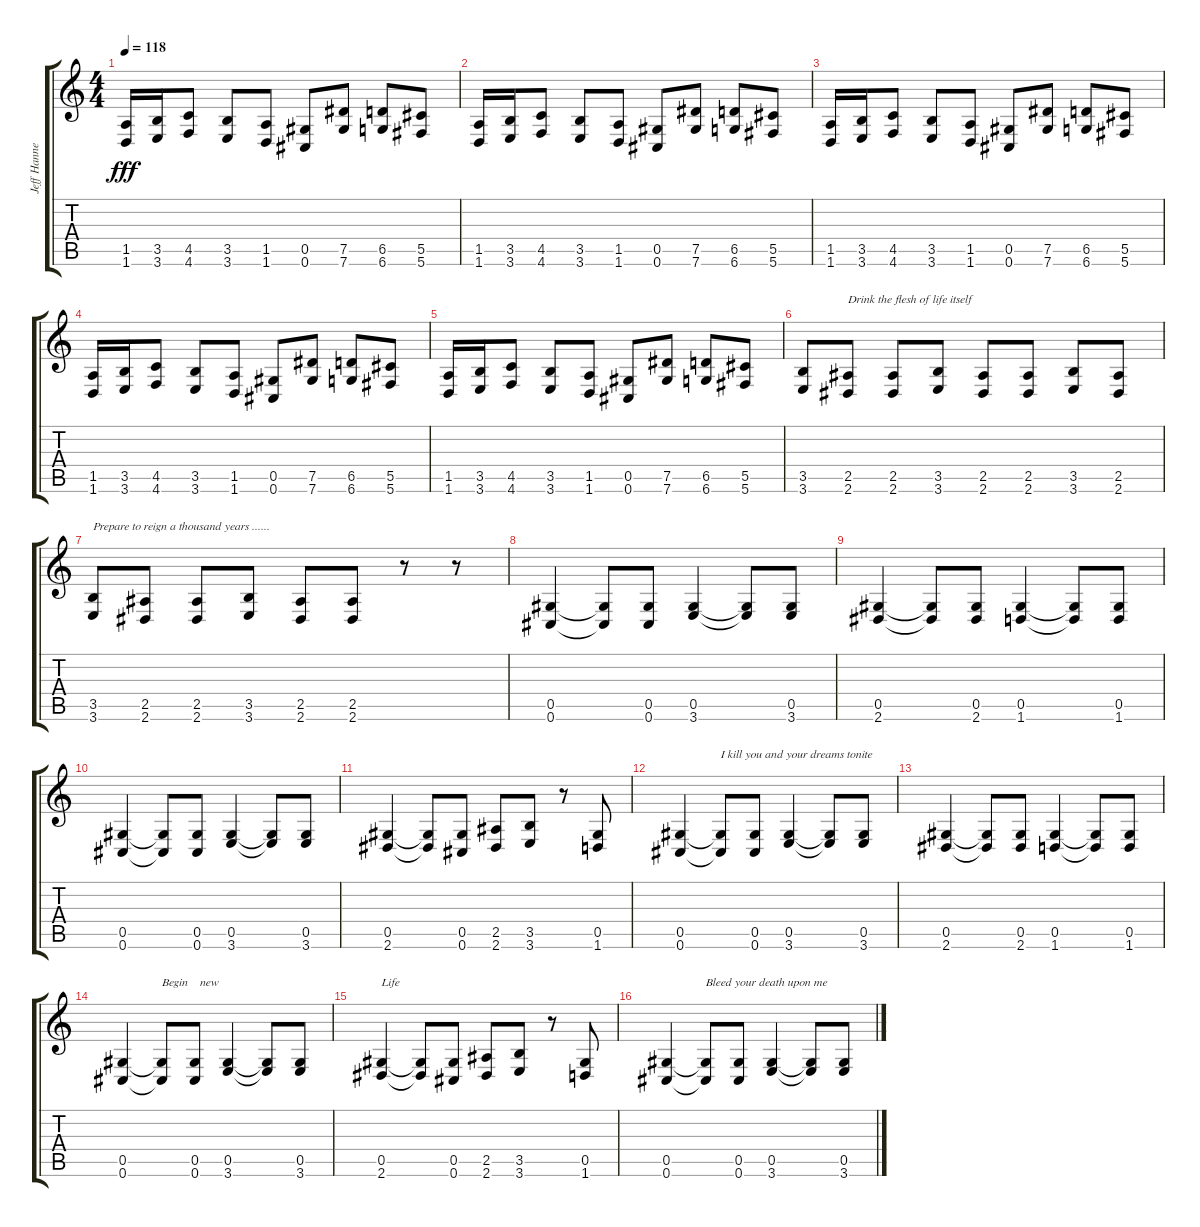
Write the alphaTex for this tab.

\track ("Jeff Hanneman" "Jeff Hanne") {instrument distortionguitar}
\staff {score tabs}
\tuning (Eb4 Bb3 Gb3 Db3 Ab2 Db2) {hide}
\ts (4 4)
\tempo 118
\clef g2
\ks c
(1.5 1.6).16{dy fff} (3.5 3.6).16 (4.5 4.6).8 (3.5 3.6).8 (1.5 1.6).8 (0.5 0.6).8 (7.5 7.6).8 (6.5 6.6).8 (5.5 5.6).8 |
(1.5 1.6).16 (3.5 3.6).16 (4.5 4.6).8 (3.5 3.6).8 (1.5 1.6).8 (0.5 0.6).8 (7.5 7.6).8 (6.5 6.6).8 (5.5 5.6).8 |
(1.5 1.6).16 (3.5 3.6).16 (4.5 4.6).8 (3.5 3.6).8 (1.5 1.6).8 (0.5 0.6).8 (7.5 7.6).8 (6.5 6.6).8 (5.5 5.6).8 |
(1.5 1.6).16 (3.5 3.6).16 (4.5 4.6).8 (3.5 3.6).8 (1.5 1.6).8 (0.5 0.6).8 (7.5 7.6).8 (6.5 6.6).8 (5.5 5.6).8 |
(1.5 1.6).16 (3.5 3.6).16 (4.5 4.6).8 (3.5 3.6).8 (1.5 1.6).8 (0.5 0.6).8 (7.5 7.6).8 (6.5 6.6).8 (5.5 5.6).8 |
(3.5 3.6).8 (2.5 2.6).8{txt "Drink the flesh of life itself"} (2.5 2.6).8 (3.5 3.6).8 (2.5 2.6).8 (2.5 2.6).8 (3.5 3.6).8 (2.5 2.6).8 |
(3.5 3.6).8{txt "Prepare to reign a thousand years ......"} (2.5 2.6).8 (2.5 2.6).8 (3.5 3.6).8 (2.5 2.6).8 (2.5 2.6).8 r.8 r.8 |
(0.5 0.6).4 (0.5{t} 0.6{t}).8 (0.5 0.6).8 (0.5 3.6).4 (0.5{t} 3.6{t}).8 (0.5 3.6).8 |
(0.5 2.6).4 (0.5{t} 2.6{t}).8 (0.5 2.6).8 (0.5 1.6).4 (0.5{t} 1.6{t}).8 (0.5 1.6).8 |
(0.5 0.6).4 (0.5{t} 0.6{t}).8 (0.5 0.6).8 (0.5 3.6).4 (0.5{t} 3.6{t}).8 (0.5 3.6).8 |
(0.5 2.6).4 (0.5{t} 2.6{t}).8 (0.5 0.6).8 (2.5 2.6).8 (3.5 3.6).8 r.8 (0.5 1.6).8 |
(0.5 0.6).4 (0.5{t} 0.6{t}).8{txt "I kill you and your dreams tonite"} (0.5 0.6).8 (0.5 3.6).4 (0.5{t} 3.6{t}).8 (0.5 3.6).8 |
(0.5 2.6).4 (0.5{t} 2.6{t}).8 (0.5 2.6).8 (0.5 1.6).4 (0.5{t} 1.6{t}).8 (0.5 1.6).8 |
(0.5 0.6).4 (0.5{t} 0.6{t}).8{txt "Begin    new "} (0.5 0.6).8 (0.5 3.6).4 (0.5{t} 3.6{t}).8 (0.5 3.6).8 |
(0.5 2.6).4{txt "Life"} (0.5{t} 2.6{t}).8 (0.5 0.6).8 (2.5 2.6).8 (3.5 3.6).8 r.8 (0.5 1.6).8 |
(0.5 0.6).4 (0.5{t} 0.6{t}).8{txt "Bleed your death upon me "} (0.5 0.6).8 (0.5 3.6).4 (0.5{t} 3.6{t}).8 (0.5 3.6).8
